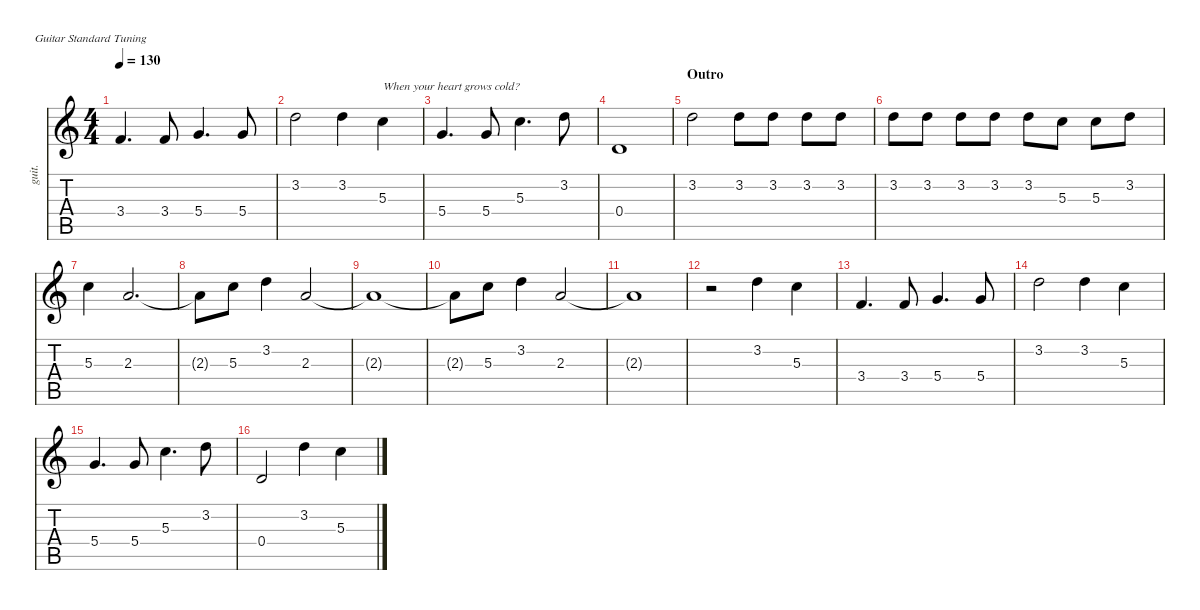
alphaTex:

\defaultSystemsLayout 4
\hideDynamics
\bracketExtendMode nobrackets
\otherSystemsTrackNameOrientation horizontal
\track ("Guitar" "guit.") {defaultSystemsLayout 8 mute instrument electricguitarclean}
\staff {score tabs}
\tuning (E4 B3 G3 D3 A2 E2)
\ts (4 4)
\tempo 130
\clef g2
\ks c
3.4.4{d dy f beam Up} 3.4.8{beam Up} 5.4.4{d beam Up} 5.4.8{beam Up} |
3.2.2{beam Down} 3.2.4{beam Down} 5.3.4{txt "When your heart grows cold?" beam Down} |
5.4.4{d beam Up} 5.4.8{beam Up} 5.3.4{d beam Down} 3.2.8{beam Down} |
0.4.1{beam Up} |
\section ("" "Outro")
3.2.2{beam Down} 3.2.8{beam Down} 3.2.8{beam Down} 3.2.8{beam Down} 3.2.8{beam Down} |
3.2.8{beam Down} 3.2.8{beam Down} 3.2.8{beam Down} 3.2.8{beam Down} 3.2.8{beam Down} 5.3.8{beam Down} 5.3.8{beam Down} 3.2.8{beam Down} |
5.3.4{beam Down} 2.3.2{d beam Up} |
2.3{t}.8{beam Down} 5.3.8{beam Down} 3.2.4{beam Down} 2.3.2{beam Up} |
2.3{t}.1{beam Up} |
2.3{t}.8{beam Down} 5.3.8{beam Down} 3.2.4{beam Down} 2.3.2{beam Up} |
2.3{t}.1{beam Up} |
r.2{beam Down} 3.2.4{beam Down} 5.3.4{beam Down} |
3.4.4{d beam Up} 3.4.8{beam Up} 5.4.4{d beam Up} 5.4.8{beam Up} |
3.2.2{beam Down} 3.2.4{beam Down} 5.3.4{beam Down} |
5.4.4{d beam Up} 5.4.8{beam Up} 5.3.4{d beam Down} 3.2.8{beam Down} |
0.4.2{beam Up} 3.2.4{beam Down} 5.3.4{beam Down}
